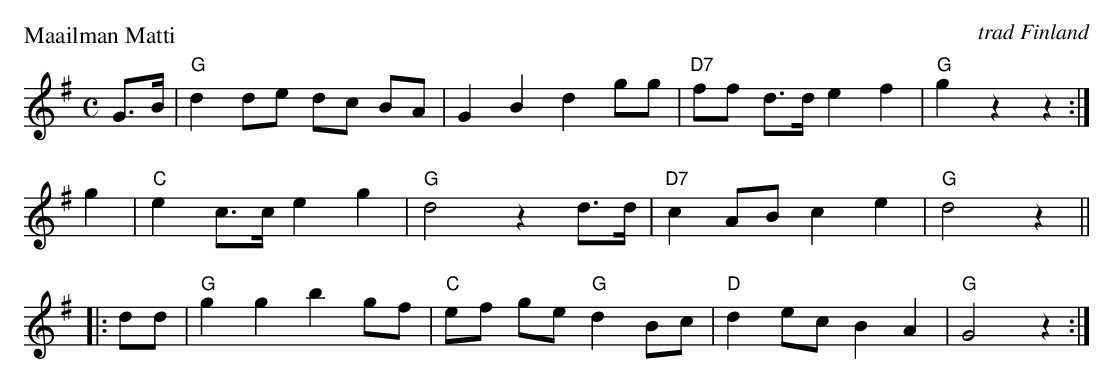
X:1
P: Maailman Matti
O: trad Finland
M: C
L: 1/8
K: G
G>B | "G"d2 de dc BA | G2 B2 d2 gg | "D7"ff d>d e2 f2 | "G"g2 z2 z2 :|
y2g2 | "C"e2 c>c e2 g2 | "G"d4 z2 d>d | "D7"c2 AB c2 e2 | "G"d4 z2 ||
|: dd | "G"g2 g2 b2 gf | "C"ef ge "G"d2 Bc | "D"d2 ec B2 A2 | "G"G4 z2 :|
